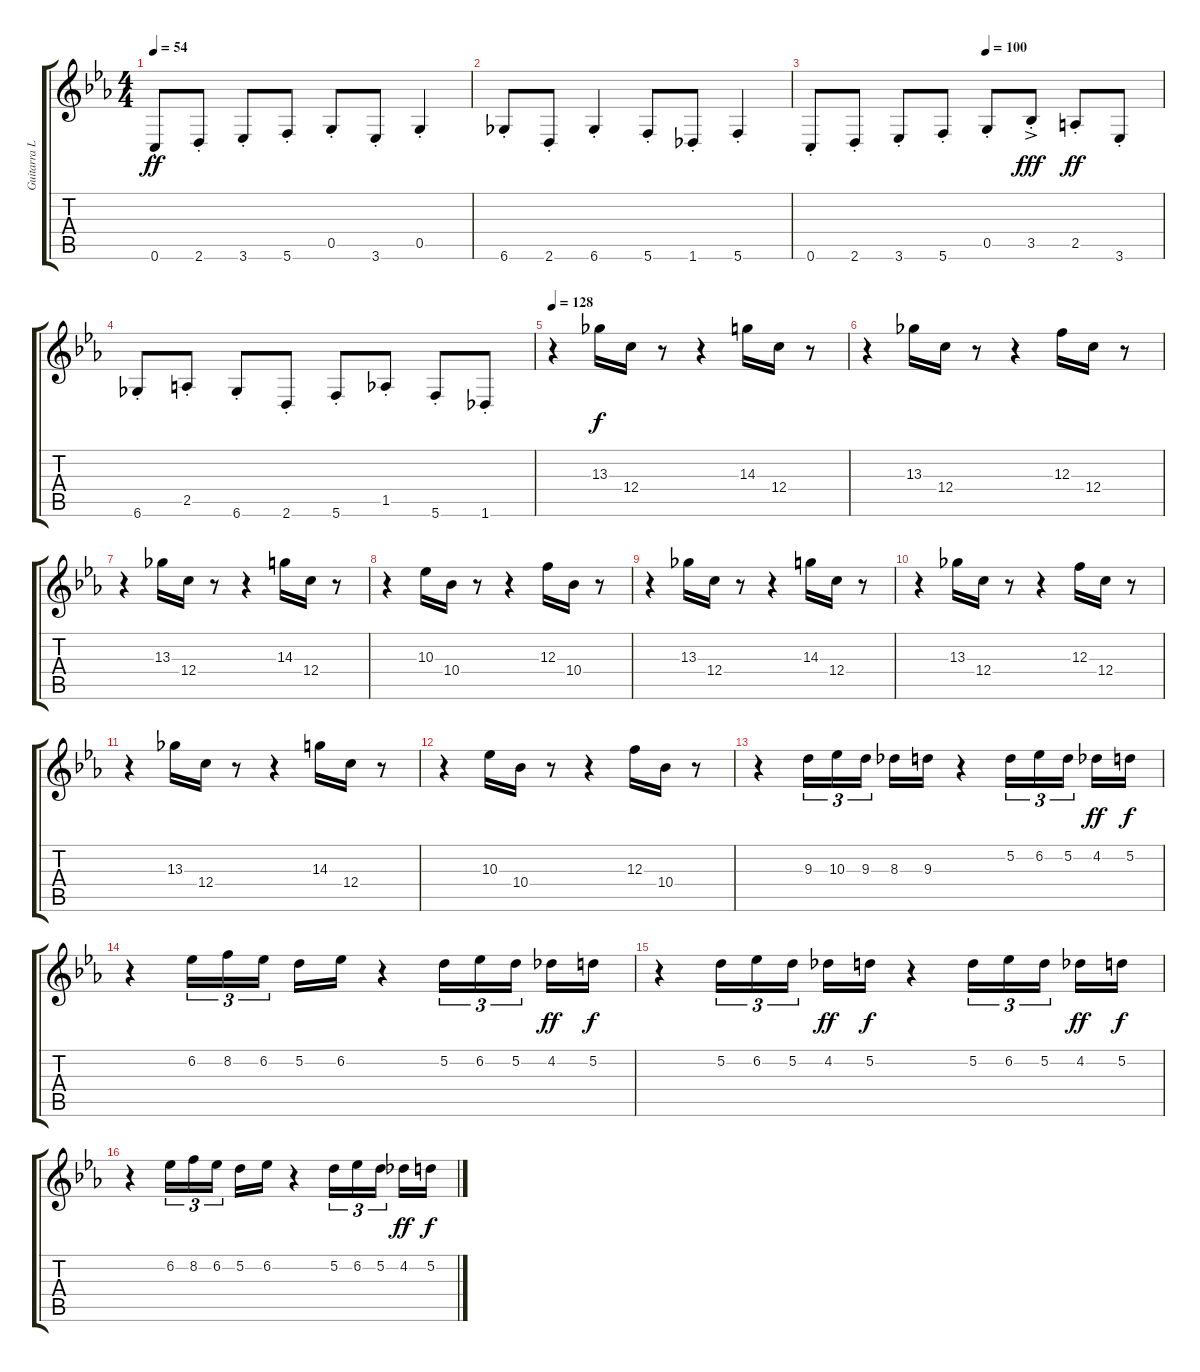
\track ("Guitarra Lider" "Guitarra L") {instrument distortionguitar}
\staff {score tabs}
\tuning (D4 A3 F3 C3 G2 C2) {hide}
\ts (4 4)
\tempo 54
\clef g2
\ks eb
0.6{st}.8{dy ff} 2.6{st}.8 3.6{st}.8 5.6{st}.8 0.5{st}.8 3.6{st}.8 0.5{st}.4 |
6.6{st}.8 2.6{st}.8 6.6{st}.4 5.6{st}.8 1.6{st}.8 5.6{st}.4 |
\tempo (100 0.5)
0.6{st}.8 2.6{st}.8 3.6{st}.8 5.6{st}.8 0.5{st}.8 3.5{ac st}.8{dy fff} 2.5{st}.8{dy ff} 3.6{st}.8 |
6.6{st}.8 2.5{st}.8 6.6{st}.8 2.6{st}.8 5.6{st}.8 1.5{st}.8 5.6{st}.8 1.6{st}.8 |
\tempo 128
r.4 13.3.16{dy f} 12.4.16 r.8 r.4 14.3.16 12.4.16 r.8 |
r.4 13.3.16 12.4.16 r.8 r.4 12.3.16 12.4.16 r.8 |
r.4 13.3.16 12.4.16 r.8 r.4 14.3.16 12.4.16 r.8 |
r.4 10.3.16 10.4.16 r.8 r.4 12.3.16 10.4.16 r.8 |
r.4 13.3.16 12.4.16 r.8 r.4 14.3.16 12.4.16 r.8 |
r.4 13.3.16 12.4.16 r.8 r.4 12.3.16 12.4.16 r.8 |
r.4 13.3.16 12.4.16 r.8 r.4 14.3.16 12.4.16 r.8 |
r.4 10.3.16 10.4.16 r.8 r.4 12.3.16 10.4.16 r.8 |
r.4 9.3.16{tu (3 2)} 10.3.16{tu (3 2)} 9.3.16{tu (3 2) beam splitsecondary} 8.3.16 9.3.16 r.4 5.2.16{tu (3 2)} 6.2.16{tu (3 2)} 5.2.16{tu (3 2) beam splitsecondary} 4.2.16{dy ff} 5.2.16{dy f} |
r.4 6.2.16{tu (3 2)} 8.2.16{tu (3 2)} 6.2.16{tu (3 2) beam splitsecondary} 5.2.16 6.2.16 r.4 5.2.16{tu (3 2)} 6.2.16{tu (3 2)} 5.2.16{tu (3 2) beam splitsecondary} 4.2.16{dy ff} 5.2.16{dy f} |
r.4 5.2.16{tu (3 2)} 6.2.16{tu (3 2)} 5.2.16{tu (3 2) beam splitsecondary} 4.2.16{dy ff} 5.2.16{dy f} r.4 5.2.16{tu (3 2)} 6.2.16{tu (3 2)} 5.2.16{tu (3 2) beam splitsecondary} 4.2.16{dy ff} 5.2.16{dy f} |
r.4 6.2.16{tu (3 2)} 8.2.16{tu (3 2)} 6.2.16{tu (3 2) beam splitsecondary} 5.2.16 6.2.16 r.4 5.2.16{tu (3 2)} 6.2.16{tu (3 2)} 5.2.16{tu (3 2) beam splitsecondary} 4.2.16{dy ff} 5.2.16{dy f}
